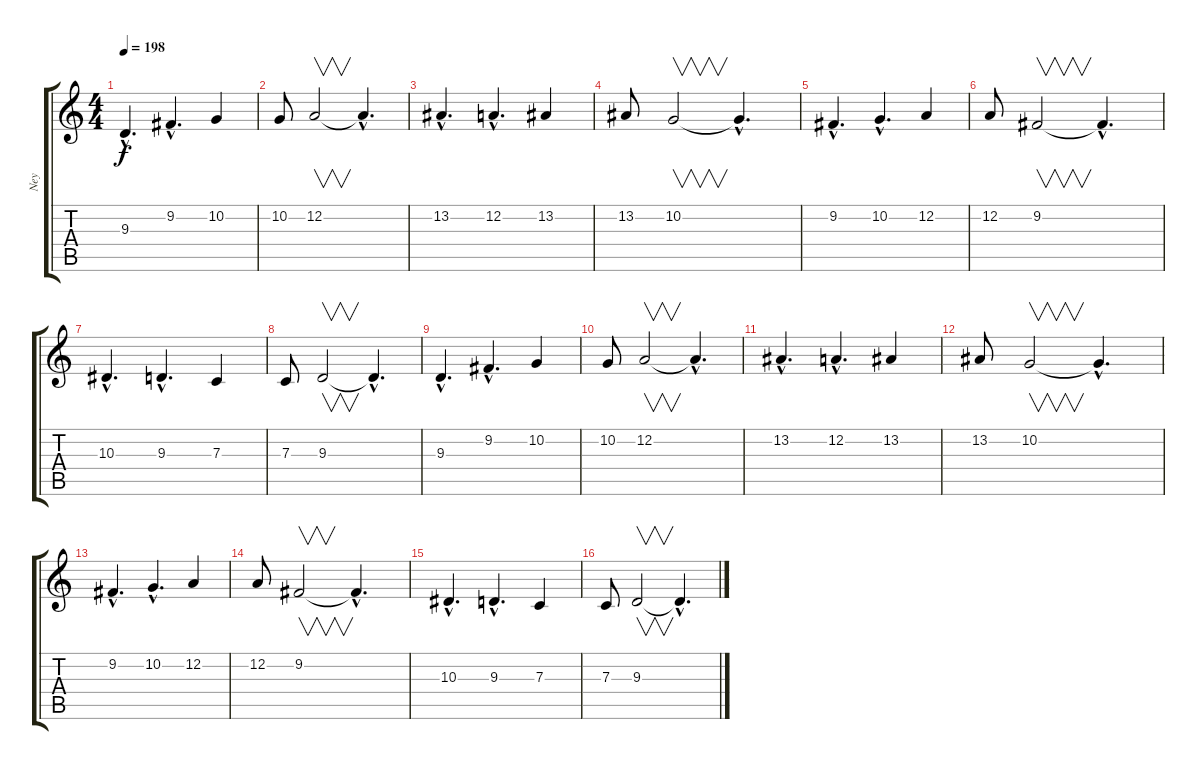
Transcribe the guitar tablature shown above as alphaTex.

\track ("Ney" "Ney") {instrument synthvoice}
\staff {score tabs}
\tuning (D4 A3 F3 C3 G2 D2) {hide}
\ts (4 4)
\tempo 198
\clef g2
\ks c
9.3{hac}.4{d dy f} 9.2{hac}.4{d} 10.2.4 |
10.2.8 12.2.2{v} 12.2{hac t}.4{d} |
13.2{hac}.4{d} 12.2{hac}.4{d} 13.2.4 |
13.2.8 10.2.2{v} 10.2{hac t}.4{d} |
9.2{hac}.4{d} 10.2{hac}.4{d} 12.2.4 |
12.2.8 9.2.2{v} 9.2{hac t}.4{d} |
10.3{hac}.4{d} 9.3{hac}.4{d} 7.3.4 |
7.3.8 9.3.2{v} 9.3{hac t}.4{d} |
9.3{hac}.4{d} 9.2{hac}.4{d} 10.2.4 |
10.2.8 12.2.2{v} 12.2{hac t}.4{d} |
13.2{hac}.4{d} 12.2{hac}.4{d} 13.2.4 |
13.2.8 10.2.2{v} 10.2{hac t}.4{d} |
9.2{hac}.4{d} 10.2{hac}.4{d} 12.2.4 |
12.2.8 9.2.2{v} 9.2{hac t}.4{d} |
10.3{hac}.4{d} 9.3{hac}.4{d} 7.3.4 |
7.3.8 9.3.2{v} 9.3{hac t}.4{d}
